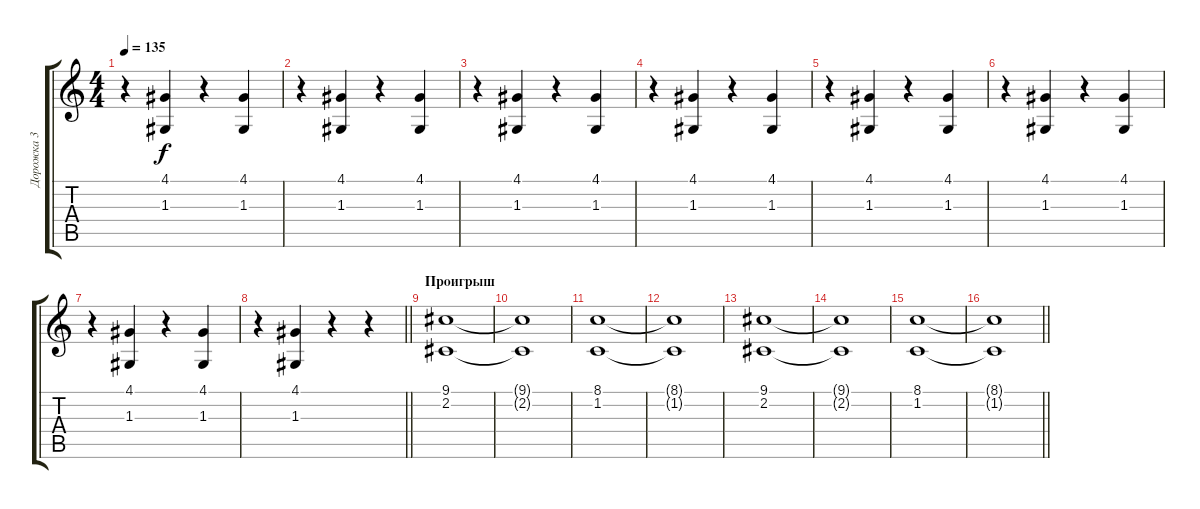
\track ("Дорожка 3" "Дорожка 3") {instrument fiddle}
\staff {score tabs}
\tuning (E4 B3 G3 D3 A2 E2) {hide}
\ts (4 4)
\tempo 135
\clef g2
\ks c
r.4{dy f} (4.1 1.3).4 r.4 (4.1 1.3).4 |
r.4 (4.1 1.3).4 r.4 (4.1 1.3).4 |
r.4 (4.1 1.3).4 r.4 (4.1 1.3).4 |
r.4 (4.1 1.3).4 r.4 (4.1 1.3).4 |
r.4 (4.1 1.3).4 r.4 (4.1 1.3).4 |
r.4 (4.1 1.3).4 r.4 (4.1 1.3).4 |
r.4 (4.1 1.3).4 r.4 (4.1 1.3).4 |
\barLineRight lightlight
r.4 (4.1 1.3).4 r.4 r.4 |
\section ("" "Проигрыш")
(9.1 2.2).1{volume 7 instrument fiddle} |
(9.1{t} 2.2{t}).1 |
(8.1 1.2).1 |
(8.1{t} 1.2{t}).1 |
(9.1 2.2).1 |
(9.1{t} 2.2{t}).1 |
(8.1 1.2).1 |
\barLineRight lightlight
(8.1{t} 1.2{t}).1
